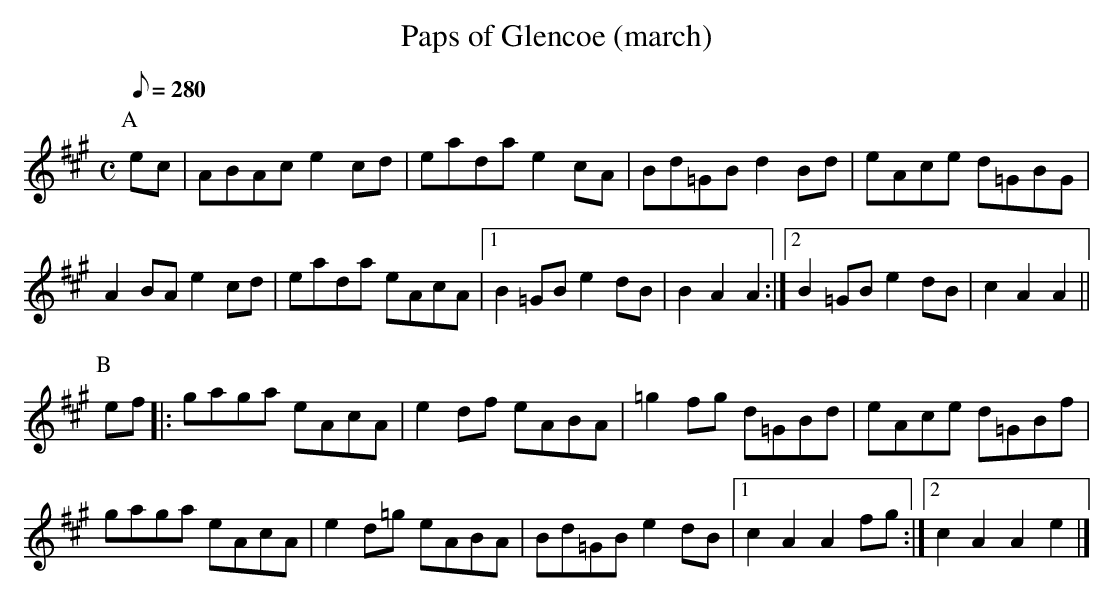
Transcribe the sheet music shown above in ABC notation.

X:1
T:Paps of Glencoe (march) % nf<bb
L:1/8
M:C
Q:280
K:A major
P:A
ec|ABAc e2cd|eada e2cA|Bd=GB d2Bd|eAce d=GBG|
A2BA e2cd|eada eAcA|1 B2=GB e2dB|B2A2A2:|\
[2 B2=GB e2dB|c2A2A2||
P:B
ef|:gaga eAcA|e2df eABA|=g2fg d=GBd|eAce d=GBf|
gaga eAcA|e2d=g eABA|Bd=GB e2dB|1 c2A2A2 fg:|2 c2A2A2e2|]
